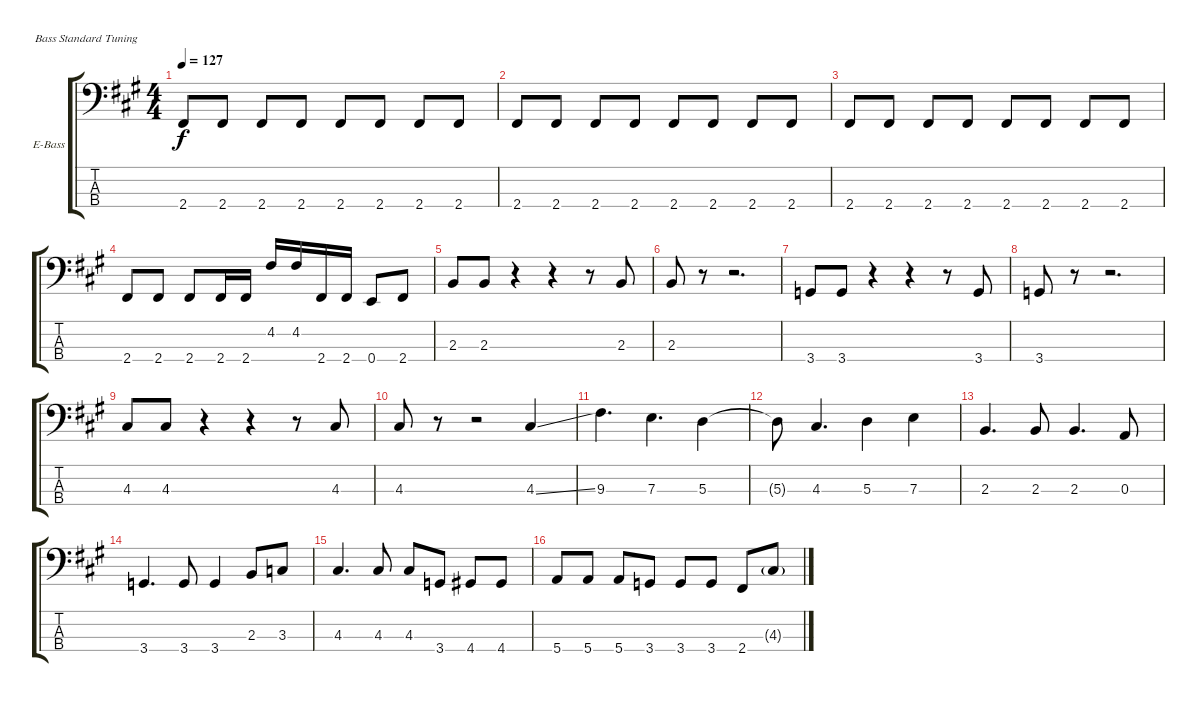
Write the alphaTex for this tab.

\bracketExtendMode groupsimilarinstruments
\firstSystemTrackNameOrientation horizontal
\otherSystemsTrackNameOrientation horizontal
\track ("Bass Guitar" "E-Bass") {instrument electricbassfinger}
\staff {score tabs}
\tuning (G2 D2 A1 E1)
\ts (4 4)
\tempo 127
\clef f4
\ks f#minor
2.4.8{dy f} 2.4.8 2.4.8 2.4.8 2.4.8 2.4.8 2.4.8 2.4.8 |
2.4.8 2.4.8 2.4.8 2.4.8 2.4.8 2.4.8 2.4.8 2.4.8 |
2.4.8 2.4.8 2.4.8 2.4.8 2.4.8 2.4.8 2.4.8 2.4.8 |
2.4.8 2.4.8 2.4.8 2.4.16 2.4.16 4.2.16 4.2.16 2.4.16 2.4.16 0.4.8 2.4.8 |
2.3.8 2.3.8 r.4 r.4 r.8 2.3.8 |
2.3.8 r.8 r.2{d} |
3.4.8 3.4.8 r.4 r.4 r.8 3.4.8 |
3.4.8 r.8 r.2{d} |
4.3.8 4.3.8 r.4 r.4 r.8 4.3.8 |
4.3.8 r.8 r.2 4.3{ss}.4 |
9.3.4{d} 7.3.4{d} 5.3.4 |
5.3{t}.8 4.3.4{d} 5.3.4 7.3.4 |
2.3.4{d} 2.3.8 2.3.4{d} 0.3.8 |
3.4.4{d} 3.4.8 3.4.4 2.3.8 3.3.8 |
4.3.4{d} 4.3.8 4.3.8 3.4.8 4.4.8 4.4.8 |
5.4.8 5.4.8 5.4.8 3.4.8 3.4.8 3.4.8 2.4.8 4.3{g}.8
